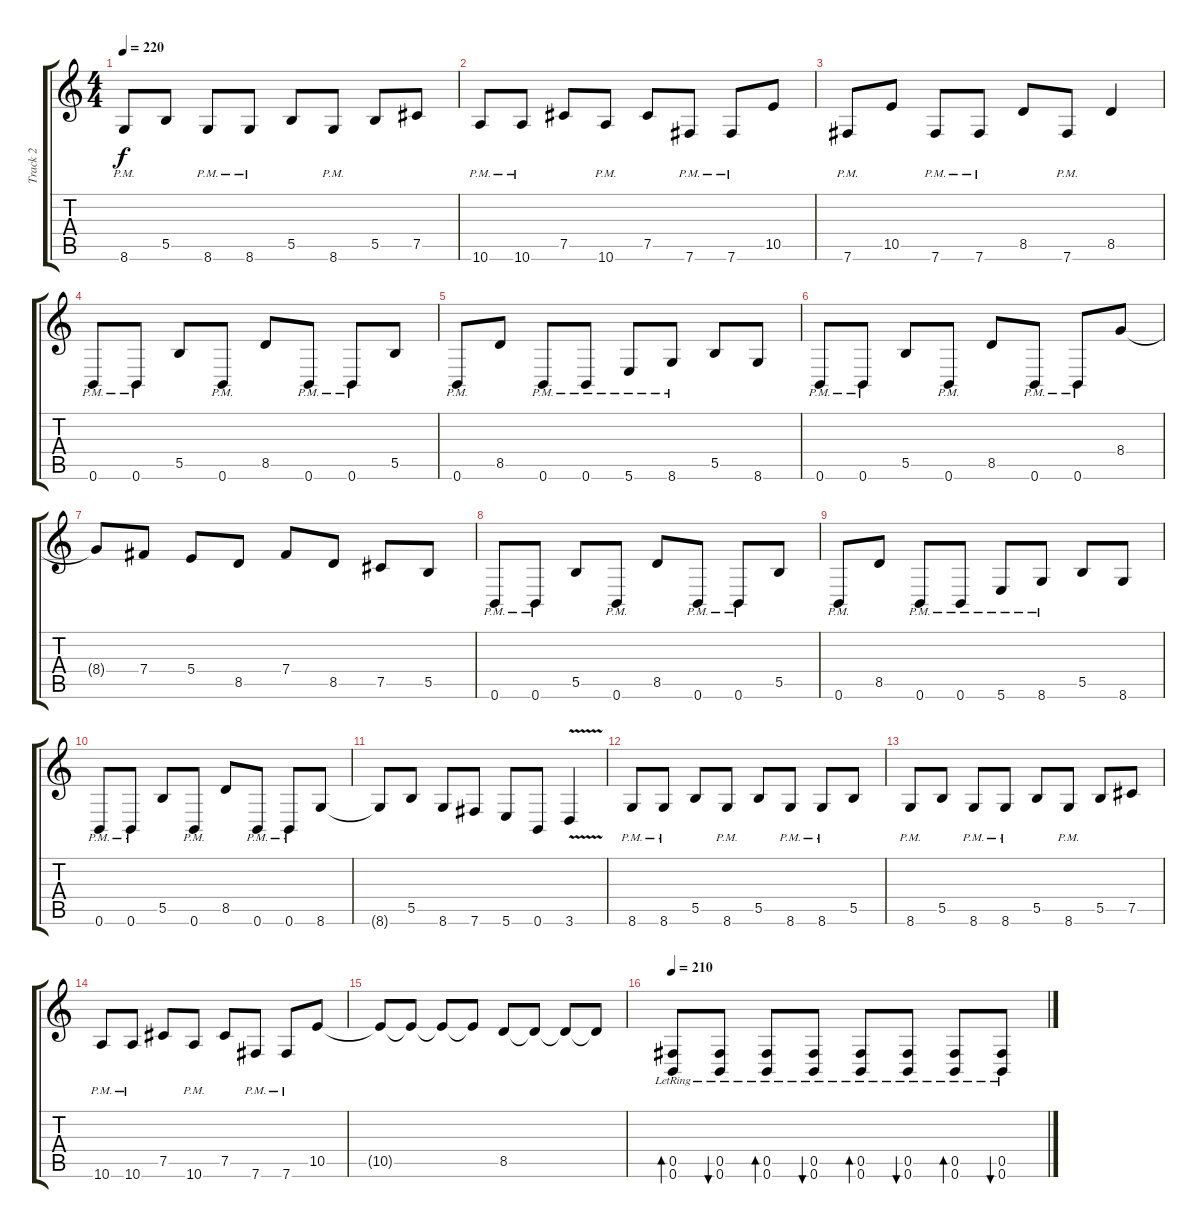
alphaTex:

\track ("Track 2" "Track 2") {instrument distortionguitar}
\staff {score tabs}
\tuning (Db4 Ab3 E3 B2 Gb2 B1) {hide}
\ts (4 4)
\tempo 220
\clef g2
\ks c
8.6{pm}.8{dy f} 5.5.8 8.6{pm}.8 8.6{pm}.8 5.5.8 8.6{pm}.8 5.5.8 7.5.8 |
10.6{pm}.8 10.6{pm}.8 7.5.8 10.6{pm}.8 7.5.8 7.6{pm}.8 7.6{pm}.8 10.5.8 |
7.6{pm}.8 10.5.8 7.6{pm}.8 7.6{pm}.8 8.5.8 7.6{pm}.8 8.5.4 |
0.6{pm}.8 0.6{pm}.8 5.5.8 0.6{pm}.8 8.5.8 0.6{pm}.8 0.6{pm}.8 5.5.8 |
0.6{pm}.8 8.5.8 0.6{pm}.8 0.6{pm}.8 5.6{pm}.8 8.6{pm}.8 5.5.8 8.6.8 |
0.6{pm}.8 0.6{pm}.8 5.5.8 0.6{pm}.8 8.5.8 0.6{pm}.8 0.6{pm}.8 8.4.8 |
8.4{t}.8 7.4.8 5.4.8 8.5.8 7.4.8 8.5.8 7.5.8 5.5.8 |
0.6{pm}.8 0.6{pm}.8 5.5.8 0.6{pm}.8 8.5.8 0.6{pm}.8 0.6{pm}.8 5.5.8 |
0.6{pm}.8 8.5.8 0.6{pm}.8 0.6{pm}.8 5.6{pm}.8 8.6{pm}.8 5.5.8 8.6.8 |
0.6{pm}.8 0.6{pm}.8 5.5.8 0.6{pm}.8 8.5.8 0.6{pm}.8 0.6{pm}.8 8.6.8 |
8.6{t}.8 5.5.8 8.6.8 7.6.8 5.6.8 0.6.8 3.6{v}.4 |
8.6{pm}.8 8.6{pm}.8 5.5.8 8.6{pm}.8 5.5.8 8.6{pm}.8 8.6{pm}.8 5.5.8 |
8.6{pm}.8 5.5.8 8.6{pm}.8 8.6{pm}.8 5.5.8 8.6{pm}.8 5.5.8 7.5.8 |
10.6{pm}.8 10.6{pm}.8 7.5.8 10.6{pm}.8 7.5.8 7.6{pm}.8 7.6{pm}.8 10.5.8 |
10.5{t}.8 10.5{t}.8 10.5{t}.8 10.5{t}.8 8.5.8 8.5{t}.8 8.5{t}.8 8.5{t}.8 |
\tempo 210
(0.5{lr} 0.6{lr}).8{bd 60} (0.5{lr} 0.6{lr}).8{bu 60} (0.5{lr} 0.6{lr}).8{bd 60} (0.5{lr} 0.6{lr}).8{bu 60} (0.5{lr} 0.6{lr}).8{bd 60} (0.5{lr} 0.6{lr}).8{bu 60} (0.5{lr} 0.6{lr}).8{bd 60} (0.5{lr} 0.6{lr}).8{bu 60}
